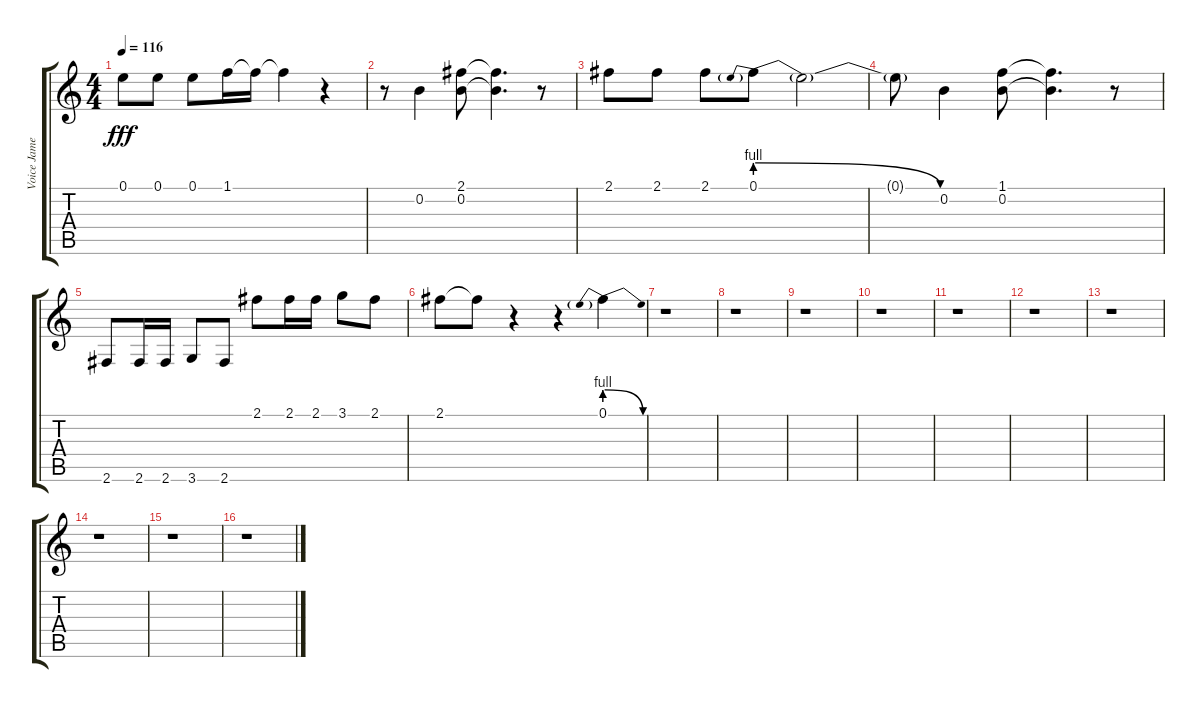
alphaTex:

\track ("Voice James" "Voice Jame") {instrument distortionguitar}
\staff {score tabs}
\tuning (E4 B3 G3 D3 A2 E2) {hide}
\ts (4 4)
\tempo 116
\clef g2
\ks c
0.1.8{dy fff} 0.1.8 0.1.8 1.1.16 1.1{t}.16 1.1{t}.4 r.4 |
r.8 0.2.4 (2.1 0.2).8 (2.1{t} 0.2{t}).4{d} r.8 |
2.1.8 2.1.8 2.1.8 0.1{be (prebendrelease 0 4 60 0)}.8 0.1{t}.2 |
0.1{t}.8 0.2.4 (1.1 0.2).8 (1.1{t} 0.2{t}).4{d} r.8 |
2.6.8 2.6.16 2.6.16 3.6.8 2.6.8 2.1.8 2.1.16 2.1.16 3.1.8 2.1.8 |
2.1.8 2.1{t}.8 r.4 r.4 0.1{be (prebendrelease 0 4 60 0)}.4 |
r.1 |
r.1 |
r.1 |
r.1 |
r.1 |
r.1 |
r.1 |
r.1 |
r.1 |
r.1
